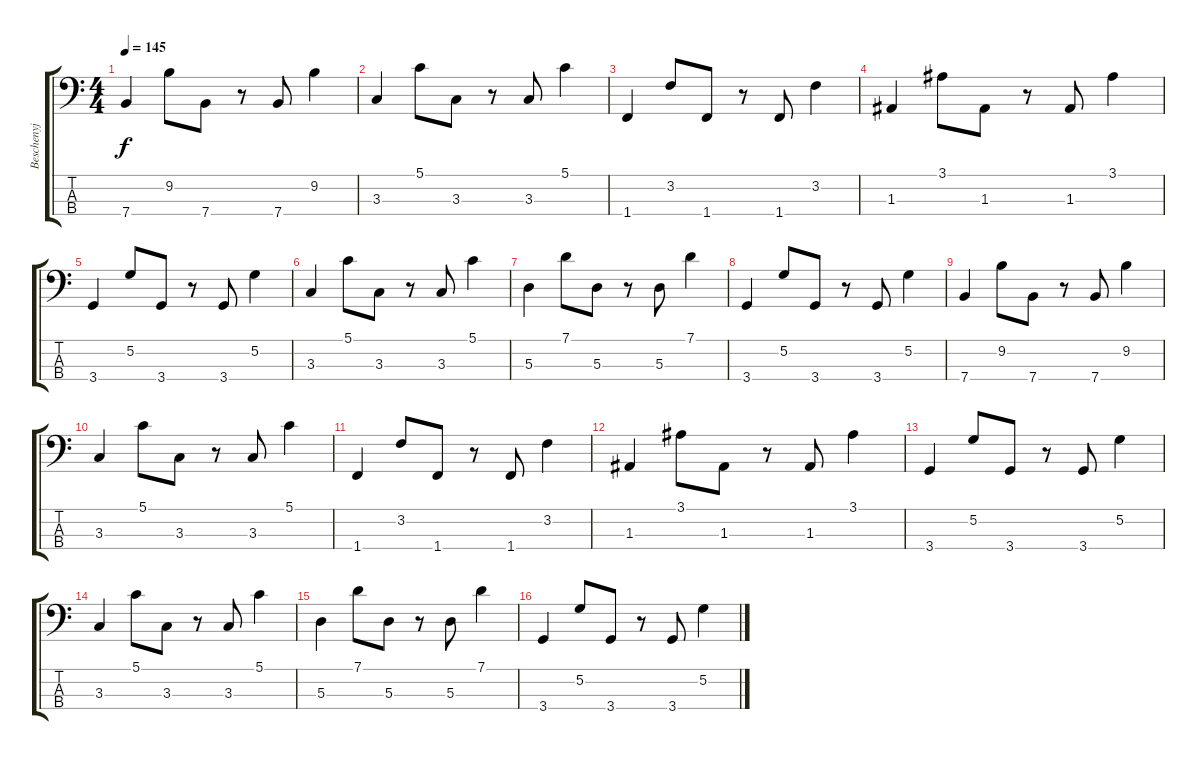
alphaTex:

\track ("Beschenyj bass" "Beschenyj ") {instrument electricbassfinger}
\staff {score tabs}
\tuning (G2 D2 A1 E1) {hide}
\ts (4 4)
\tempo 145
\clef f4
\ks c
7.4.4{dy f} 9.2.8 7.4.8 r.8 7.4.8 9.2.4 |
3.3.4 5.1.8 3.3.8 r.8 3.3.8 5.1.4 |
1.4.4 3.2.8 1.4.8 r.8 1.4.8 3.2.4 |
1.3.4 3.1.8 1.3.8 r.8 1.3.8 3.1.4 |
3.4.4 5.2.8 3.4.8 r.8 3.4.8 5.2.4 |
3.3.4 5.1.8 3.3.8 r.8 3.3.8 5.1.4 |
5.3.4 7.1.8 5.3.8 r.8 5.3.8 7.1.4 |
3.4.4 5.2.8 3.4.8 r.8 3.4.8 5.2.4 |
7.4.4 9.2.8 7.4.8 r.8 7.4.8 9.2.4 |
3.3.4 5.1.8 3.3.8 r.8 3.3.8 5.1.4 |
1.4.4 3.2.8 1.4.8 r.8 1.4.8 3.2.4 |
1.3.4 3.1.8 1.3.8 r.8 1.3.8 3.1.4 |
3.4.4 5.2.8 3.4.8 r.8 3.4.8 5.2.4 |
3.3.4 5.1.8 3.3.8 r.8 3.3.8 5.1.4 |
5.3.4 7.1.8 5.3.8 r.8 5.3.8 7.1.4 |
3.4.4 5.2.8 3.4.8 r.8 3.4.8 5.2.4
